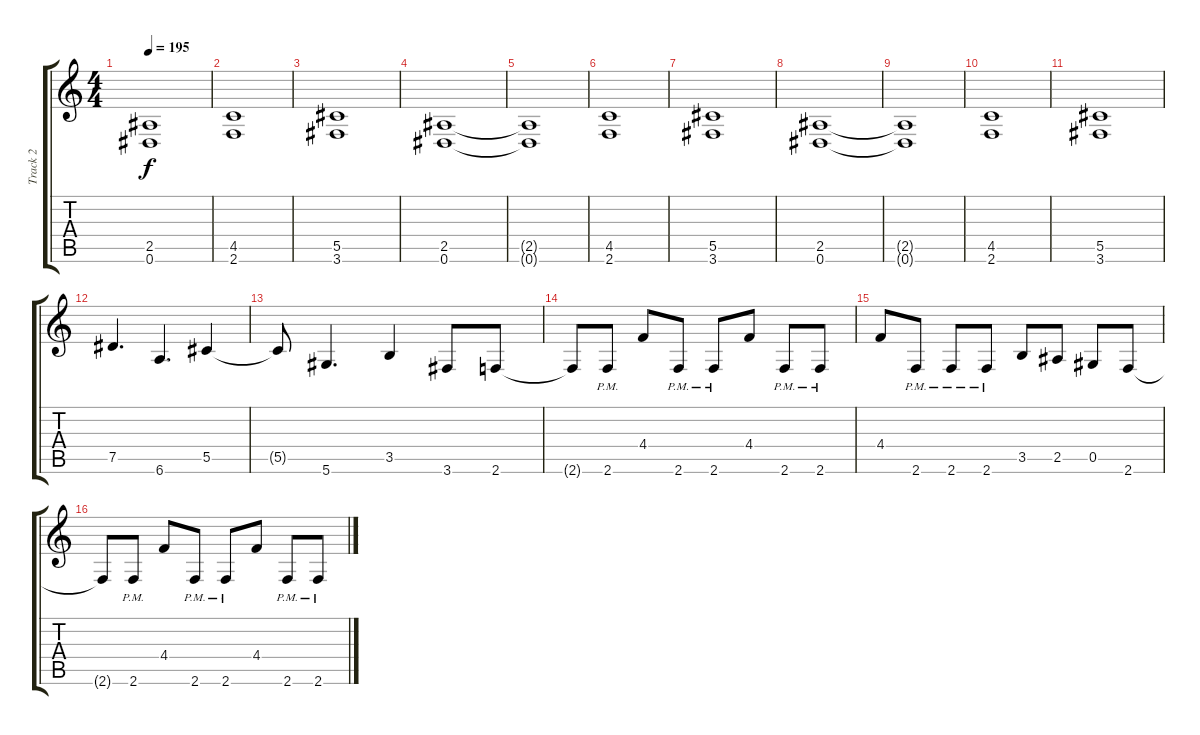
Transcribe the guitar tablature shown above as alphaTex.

\track ("Track 2" "Track 2") {instrument distortionguitar}
\staff {score tabs}
\tuning (Eb4 Bb3 Gb3 Db3 Ab2 Eb2) {hide}
\ts (4 4)
\tempo 195
\clef g2
\ks c
(2.5{t} 0.6{t}).1{dy f} |
(4.5 2.6).1 |
(5.5 3.6).1 |
(2.5 0.6).1 |
(2.5{t} 0.6{t}).1 |
(4.5 2.6).1 |
(5.5 3.6).1 |
(2.5 0.6).1 |
(2.5{t} 0.6{t}).1 |
(4.5 2.6).1 |
(5.5 3.6).1 |
7.5.4{d} 6.6.4{d} 5.5.4 |
5.5{t}.8 5.6.4{d} 3.5.4 3.6.8 2.6.8 |
2.6{t}.8 2.6{pm}.8 4.4.8 2.6{pm}.8 2.6{pm}.8 4.4.8 2.6{pm}.8 2.6{pm}.8 |
4.4.8 2.6{pm}.8 2.6{pm}.8 2.6{pm}.8 3.5.8 2.5.8 0.5.8 2.6.8 |
2.6{t}.8 2.6{pm}.8 4.4.8 2.6{pm}.8 2.6{pm}.8 4.4.8 2.6{pm}.8 2.6{pm}.8
